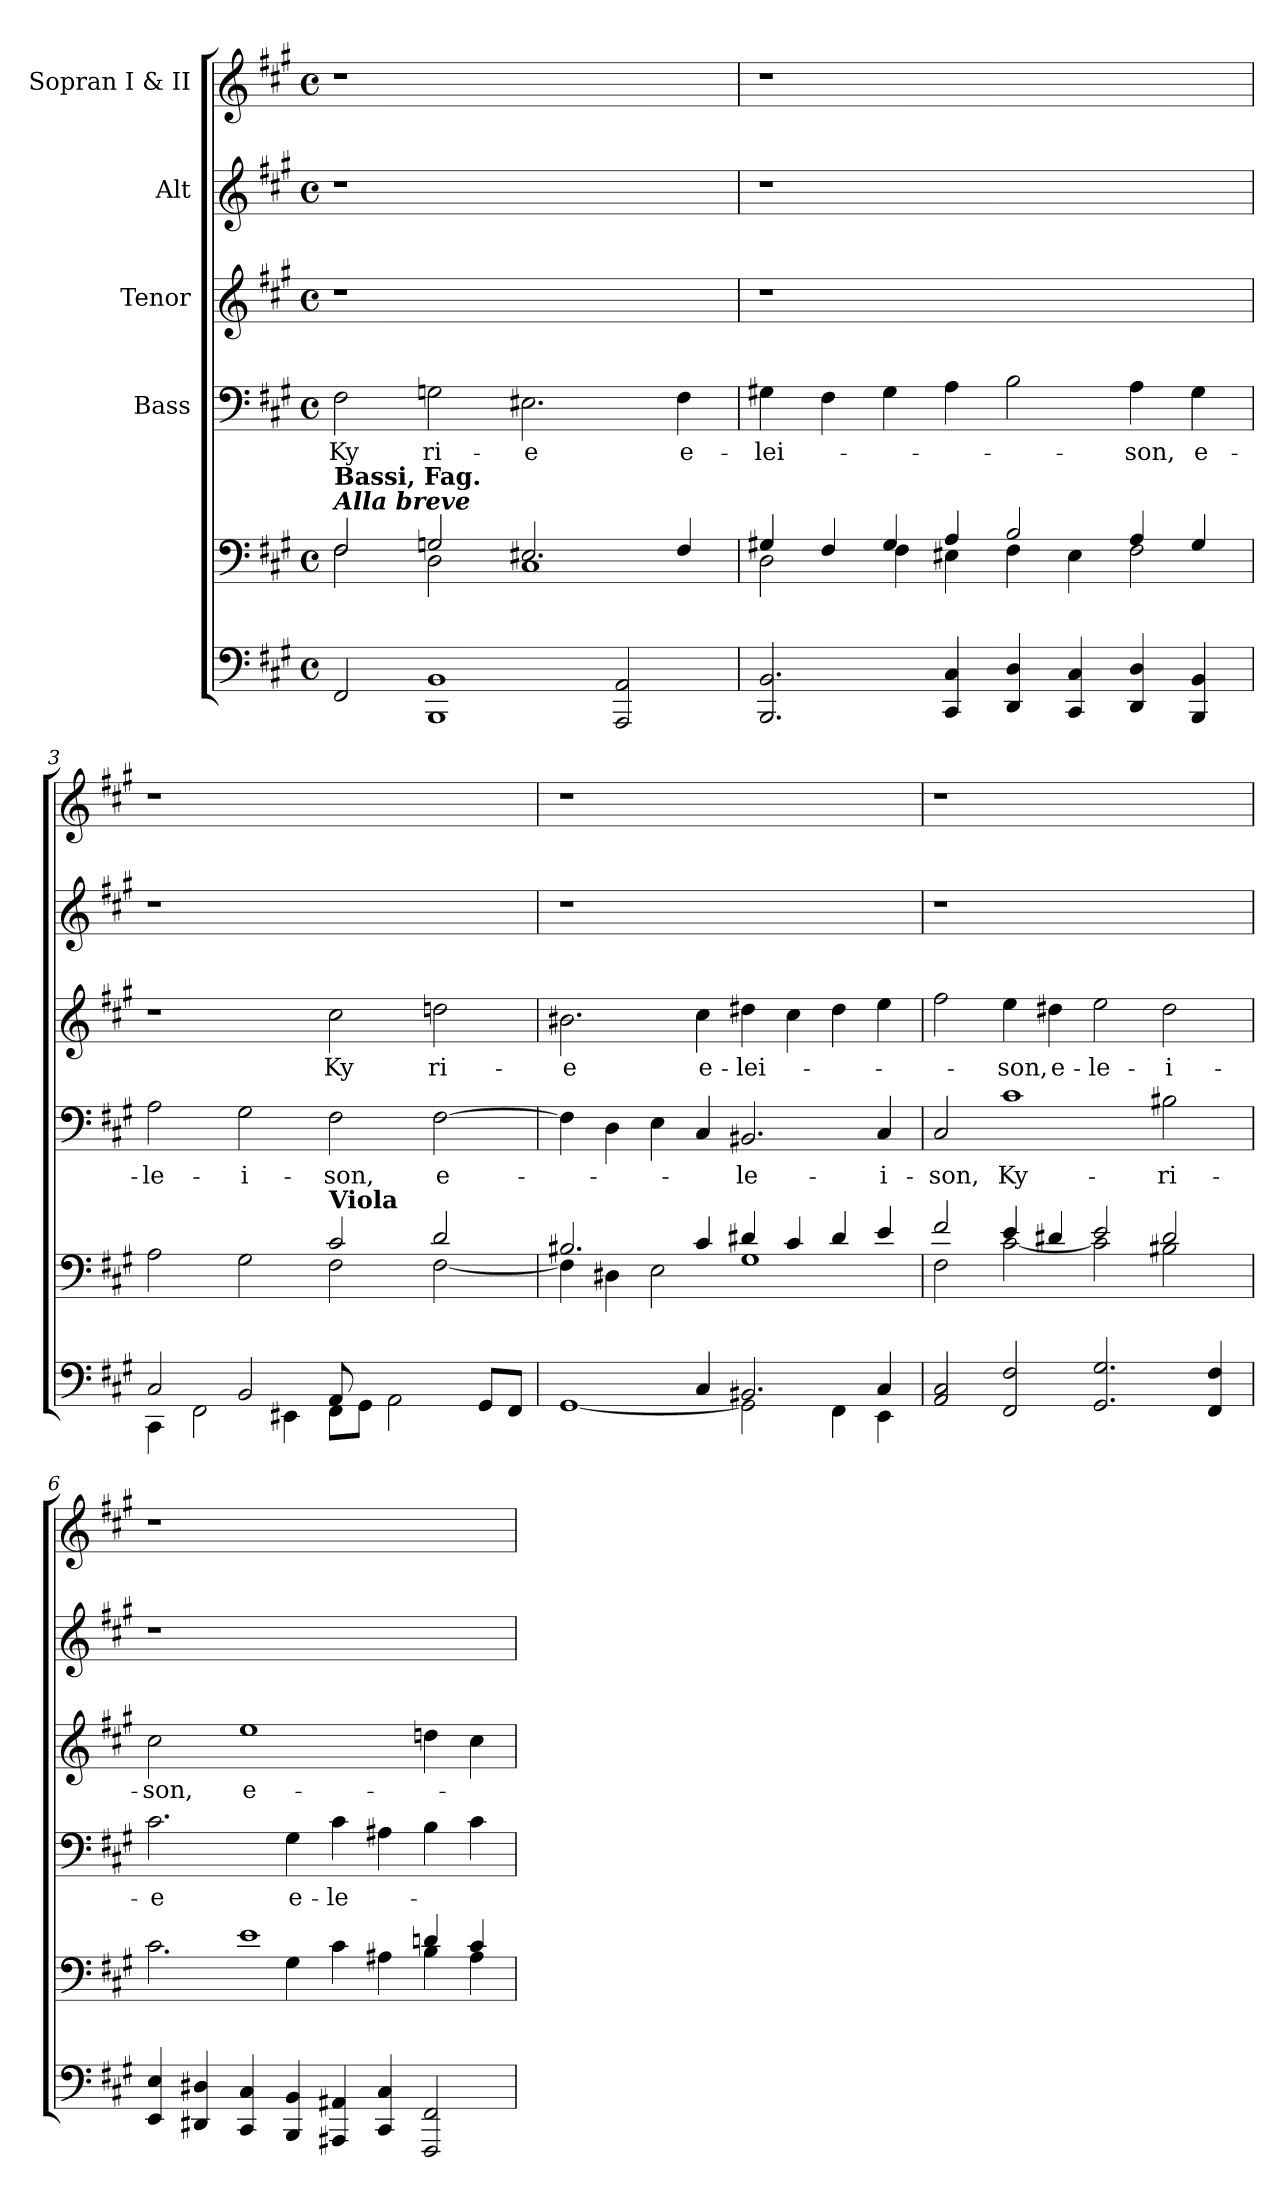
**kern	**kern	**kern	**text	**kern	**text	**kern	**kern
*part5	*part5	*part4	*part4	*part3	*part3	*part2	*part1
*staff6	*staff5	*staff4	*staff4	*staff3	*staff3	*staff2	*staff1
*	*	*I"Bass	*	*I"Tenor	*	*I"Alt	*I"Sopran  I & II
*clefF4	*clefF4	*clefF4	*	*clefG2	*	*clefG2	*clefG2
*k[f#c#g#]	*k[f#c#g#]	*k[f#c#g#]	*	*k[f#c#g#]	*	*k[f#c#g#]	*k[f#c#g#]
*f#:	*f#:	*f#:	*	*f#:	*	*f#:	*f#:
*M4/4	*M4/4	*M4/4	*	*M4/4	*	*M4/4	*M4/4
*met(c)	*met(c)	*met(c)	*	*met(c)	*	*met(c)	*met(c)
=1	=1	=1	=1	=1	=1	=1	=1
*	*^	*	*	*	*	*	*
!	!LO:TX:a:Bi:t=Alla breve	!	!	!	!	!	!	!
!	!LO:TX:a:B:t=Bassi, Fag.	!	!	!	!	!	!	!
!	!	!	!	!LO:LY:b	!	!	!	!
2FF#/	2F#/	2F#\	2F#\	Ky	1r	.	1r	1r
!	!	!	!	!LO:LY:b	!	!	!	!
1BBB 1BB	2Gn/	2D\	2Gn\	ri-	.	.	.	.
!	!	!	!	!LO:LY:b	!	!	!	!
.	2.E#X/	1C#	2.E#X\	-e	1ryy	.	1ryy	1ryy
2AAA/ 2AA/	.	.	.	.	.	.	.	.
!	!	!	!	!LO:LY:b	!	!	!	!
.	4F#/	.	4F#\	e-	.	.	.	.
=2	=2	=2	=2	=2	=2	=2	=2	=2
!	!	!	!	!LO:LY:b	!	!	!	!
2.BBB/ 2.BB/	4G#X/	2D\	4G#X\	-lei-	1r	.	1r	1r
.	4F#/	.	4F#\	.	.	.	.	.
.	4G#/	4F#\	4G#\	.	.	.	.	.
4CC#/ 4C#/	4A/	4E#X\	4A\	.	.	.	.	.
4DD/ 4D/	2B/	4F#\	2B\	.	1ryy	.	1ryy	1ryy
4CC#/ 4C#/	.	4E#\	.	.	.	.	.	.
!	!	!	!	!LO:LY:b	!	!	!	!
4DD/ 4D/	4A/	2F#\	4A\	-son,	.	.	.	.
!	!	!	!	!LO:LY:b	!	!	!	!
4BBB/ 4BB/	4G#/	.	4G#\	e-	.	.	.	.
=3	=3	=3	=3	=3	=3	=3	=3	=3
*^	*	*	*	*	*	*	*	*
!	!	!	!	!	!LO:LY:b	!	!	!	!
2C#/	4CC#\	1ryy	2A\	2A\	-le-	1r	.	1r	1r
.	2FF#\	.	.	.	.	.	.	.	.
!	!	!	!	!	!LO:LY:b	!	!	!	!
2BB/	.	.	2G#\	2G#\	-i-	.	.	.	.
.	4EE#X\	.	.	.	.	.	.	.	.
!	!	!LO:TX:a:B:t=Viola	!	!	!	!	!	!	!
!	!	!	!	!	!LO:LY:b	!	!LO:LY:b	!	!
8AA/	8FF#\L	2c#/	2F#\	2F#\	-son,	2cc#\	Ky	1ryy	1ryy
2..ryy	8GG#\J	.	.	.	.	.	.	.	.
.	2AA\	.	.	.	.	.	.	.	.
!	!	!	!	!	!LO:LY:b	!	!LO:LY:b	!	!
.	.	2d/	[<2F#\	[2F#\	e-	2ddn\	ri-	.	.
.	8GG#/L	.	.	.	.	.	.	.	.
.	8FF#/J	.	.	.	.	.	.	.	.
=4	=4	=4	=4	=4	=4	=4	=4	=4	=4
!	!	!	!	!	!	!	!LO:LY:b	!	!
2.ryy	[<1GG#	2.B#X/	4F#\]	4F#\]	.	2.b#X\	-e	1r	1r
.	.	.	4D#X\	4D\	.	.	.	.	.
.	.	.	2E\	4E\	.	.	.	.	.
!	!	!	!	!	!	!	!LO:LY:b	!	!
4C#/	.	4c#/	.	4C#/	.	4cc#\	e-	.	.
!	!	!	!	!	!LO:LY:b	!	!LO:LY:b	!	!
2.BB#X/	2GG#\]	4d#X/	1G#	2.BB#X/	-le-	4dd#X\	-lei-	1ryy	1ryy
.	.	4c#/	.	.	.	4cc#\	.	.	.
.	4FF#\	4d#/	.	.	.	4dd#\	.	.	.
!	!	!	!	!	!LO:LY:b	!	!	!	!
4C#/	4EE\	4e/	.	4C#/	-i-	4ee\	.	.	.
=5	=5	=5	=5	=5	=5	=5	=5	=5	=5
!	!	!	!	!	!LO:LY:b	!	!	!	!
*v	*v	*	*	*	*	*	*	*	*
2AA/ 2C#/	2f#/	2F#\	2C#/	-son,	2ff#\	.	1r	1r
!	!	!	!	!LO:LY:b	!	!LO:LY:b	!	!
2FF#/ 2F#/	4e/	[<2c#\	1c#	Ky-	4ee\	-son,	.	.
!	!	!	!	!	!	!LO:LY:b	!	!
.	4d#X/	.	.	.	4dd#X\	e-	.	.
!	!	!	!	!	!	!LO:LY:b	!	!
2.GG#/ 2.G#/	2e/	2c#\]	.	.	2ee\	-le-	1ryy	1ryy
!	!	!	!	!LO:LY:b	!	!LO:LY:b	!	!
.	2d#/	2B#X\	2B#X\	-ri-	2dd#\	-i-	.	.
4FF#/ 4F#/	.	.	.	.	.	.	.	.
!!LO:LB:g=z
=6	=6	=6	=6	=6	=6	=6	=6	=6
!	!	!	!	!LO:LY:b	!	!LO:LY:b	!	!
4EE/ 4E/	2ryy	2.c#\	2.c#\	-e	2cc#\	-son,	1r	1r
4DD#X/ 4D#X/	.	.	.	.	.	.	.	.
!	!	!	!	!	!	!LO:LY:b	!	!
4CC#/ 4C#/	1e	.	.	.	1ee	e-	.	.
!	!	!	!	!LO:LY:b	!	!	!	!
4BBB/ 4BB/	.	4G#\	4G#\	e-	.	.	.	.
!	!	!	!	!LO:LY:b	!	!	!	!
4AAA#X/ 4AA#X/	.	4c#\	4c#\	-le-	.	.	1ryy	1ryy
4CC#/ 4C#/	.	4A#X\	4A#X\	.	.	.	.	.
2FFF#/ 2FF#/	4dn/	4B\	4B\	.	4ddn\	.	.	.
.	4c#/	4A#\	4c#\	.	4cc#\	.	.	.
*	*v	*v	*	*	*	*	*	*
=	=	=	=	=	=	=	=
*-	*-	*-	*-	*-	*-	*-	*-
